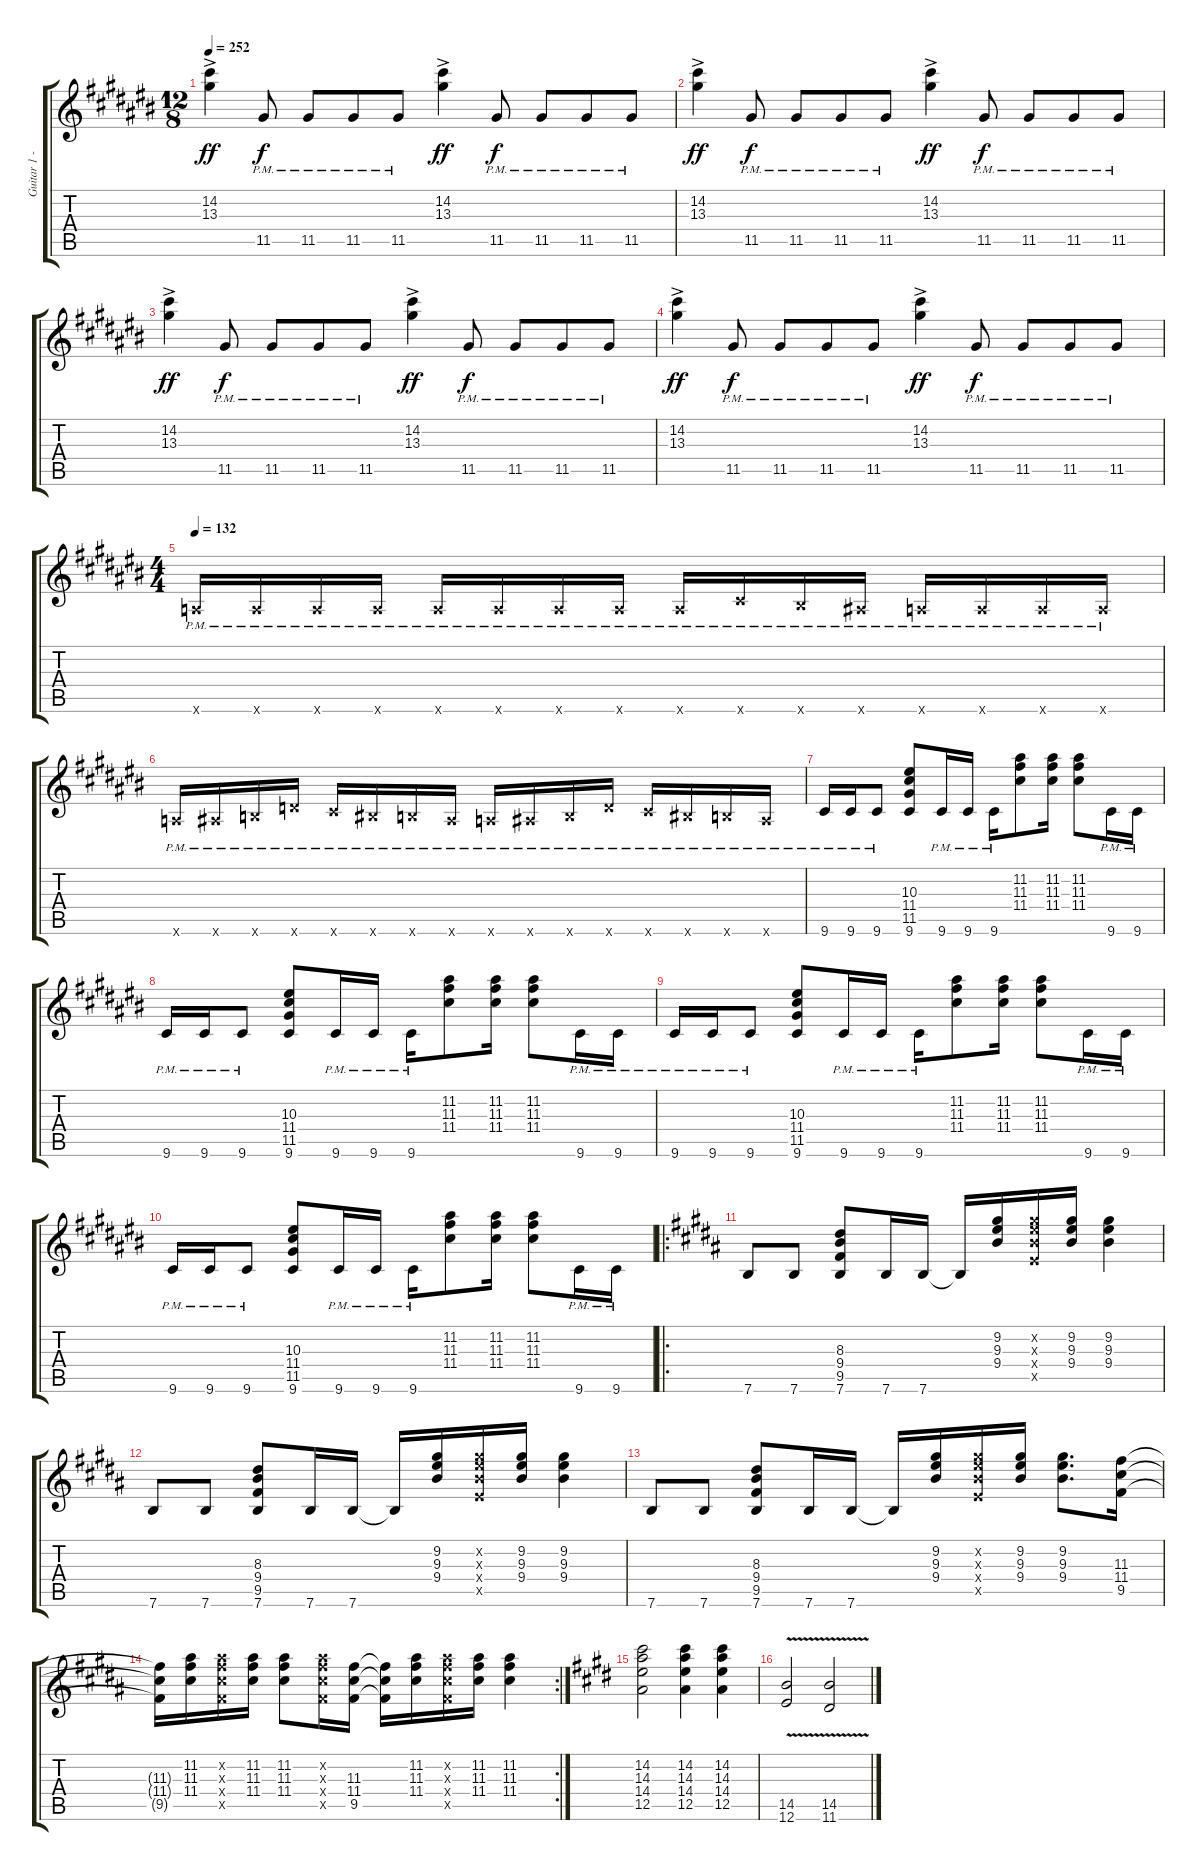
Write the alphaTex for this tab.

\track ("Guitar 1 - Brian May" "Guitar 1 -") {instrument distortionguitar}
\staff {score tabs}
\tuning (E4 B3 G3 D3 A2 E2) {hide}
\ts (12 8)
\tempo 252
\clef g2
\ks c#
(14.2{ac} 13.3{ac}).4{dy ff instrument distortionguitar} 11.5{pm}.8{dy f} 11.5{pm}.8 11.5{pm}.8 11.5{pm}.8 (14.2{ac} 13.3{ac}).4{dy ff} 11.5{pm}.8{dy f} 11.5{pm}.8 11.5{pm}.8 11.5{pm}.8 |
\ks a#minor
(14.2{ac} 13.3{ac}).4{dy ff} 11.5{pm}.8{dy f} 11.5{pm}.8 11.5{pm}.8 11.5{pm}.8 (14.2{ac} 13.3{ac}).4{dy ff} 11.5{pm}.8{dy f} 11.5{pm}.8 11.5{pm}.8 11.5{pm}.8 |
\ks c#
(14.2{ac} 13.3{ac}).4{dy ff} 11.5{pm}.8{dy f} 11.5{pm}.8 11.5{pm}.8 11.5{pm}.8 (14.2{ac} 13.3{ac}).4{dy ff} 11.5{pm}.8{dy f} 11.5{pm}.8 11.5{pm}.8 11.5{pm}.8 |
\ks a#minor
(14.2{ac} 13.3{ac}).4{dy ff} 11.5{pm}.8{dy f} 11.5{pm}.8 11.5{pm}.8 11.5{pm}.8 (14.2{ac} 13.3{ac}).4{dy ff} 11.5{pm}.8{dy f} 11.5{pm}.8 11.5{pm}.8 11.5{pm}.8 |
\ts (4 4)
\tempo 132
\ks c#
5.6{pm x}.16 5.6{pm x}.16 5.6{pm x}.16 5.6{pm x}.16 5.6{pm x}.16 5.6{pm x}.16 5.6{pm x}.16 5.6{pm x}.16 5.6{pm x}.16 9.6{pm x}.16 8.6{pm x}.16 6.6{pm x}.16 5.6{pm x}.16 5.6{pm x}.16 5.6{pm x}.16 5.6{pm x}.16 |
\ks a#minor
5.6{pm x}.16 6.6{pm x}.16 7.6{pm x}.16 10.6{pm x}.16 9.6{pm x}.16 8.6{pm x}.16 7.6{pm x}.16 6.6{pm x}.16 5.6{pm x}.16 6.6{pm x}.16 7.6{pm x}.16 10.6{pm x}.16 9.6{pm x}.16 8.6{pm x}.16 7.6{pm x}.16 6.6{pm x}.16 |
\ks c#
9.6{pm}.16 9.6{pm}.16 9.6{pm}.8 (10.3 11.4 11.5 9.6).8 9.6{pm}.16 9.6{pm}.16 9.6{pm}.16 (11.2 11.3 11.4).8 (11.2 11.3 11.4).16 (11.2 11.3 11.4).8 9.6{pm}.16 9.6{pm}.16 |
\ks a#minor
9.6{pm}.16 9.6{pm}.16 9.6{pm}.8 (10.3 11.4 11.5 9.6).8 9.6{pm}.16 9.6{pm}.16 9.6{pm}.16 (11.2 11.3 11.4).8 (11.2 11.3 11.4).16 (11.2 11.3 11.4).8 9.6{pm}.16 9.6{pm}.16 |
\ks c#
9.6{pm}.16 9.6{pm}.16 9.6{pm}.8 (10.3 11.4 11.5 9.6).8 9.6{pm}.16 9.6{pm}.16 9.6{pm}.16 (11.2 11.3 11.4).8 (11.2 11.3 11.4).16 (11.2 11.3 11.4).8 9.6{pm}.16 9.6{pm}.16 |
\ks a#minor
9.6{pm}.16 9.6{pm}.16 9.6{pm}.8 (10.3 11.4 11.5 9.6).8 9.6{pm}.16 9.6{pm}.16 9.6{pm}.16 (11.2 11.3 11.4).8 (11.2 11.3 11.4).16 (11.2 11.3 11.4).8 9.6{pm}.16 9.6{pm}.16 |
\ro
\ks b
7.6.8 7.6.8 (8.3 9.4 9.5 7.6).8 7.6.16 7.6.16 7.6{t}.16 (9.2 9.3 9.4).16 (9.2{x} 9.3{x} 9.4{x} 7.5{x}).16 (9.2 9.3 9.4).16 (9.2 9.3 9.4).4 |
\ks g#minor
7.6.8 7.6.8 (8.3 9.4 9.5 7.6).8 7.6.16 7.6.16 7.6{t}.16 (9.2 9.3 9.4).16 (9.2{x} 9.3{x} 9.4{x} 7.5{x}).16 (9.2 9.3 9.4).16 (9.2 9.3 9.4).4 |
\ks b
7.6.8 7.6.8 (8.3 9.4 9.5 7.6).8 7.6.16 7.6.16 7.6{t}.16 (9.2 9.3 9.4).16 (9.2{x} 9.3{x} 9.4{x} 7.5{x}).16 (9.2 9.3 9.4).16 (9.2 9.3 9.4).8{d} (11.3 11.4 9.5).16 |
\rc 2
\ks g#minor
(11.3{t} 11.4{t} 9.5{t}).16 (11.2 11.3 11.4).16 (11.2{x} 11.3{x} 11.4{x} 9.5{x}).16 (11.2 11.3 11.4).16 (11.2 11.3 11.4).8 (11.2{x} 11.3{x} 11.4{x} 9.5{x}).16 (11.3 11.4 9.5).16 (11.3{t} 11.4{t} 9.5{t}).16 (11.2 11.3 11.4).16 (11.2{x} 11.3{x} 11.4{x} 9.5{x}).16 (11.2 11.3 11.4).16 (11.2 11.3 11.4).4 |
\ks e
(14.2 14.3 14.4 12.5).2 (14.2 14.3 14.4 12.5).4 (14.2 14.3 14.4 12.5).4 |
\ks c#minor
(14.5{v} 12.6{v}).2 (14.5{v} 11.6{v}).2
